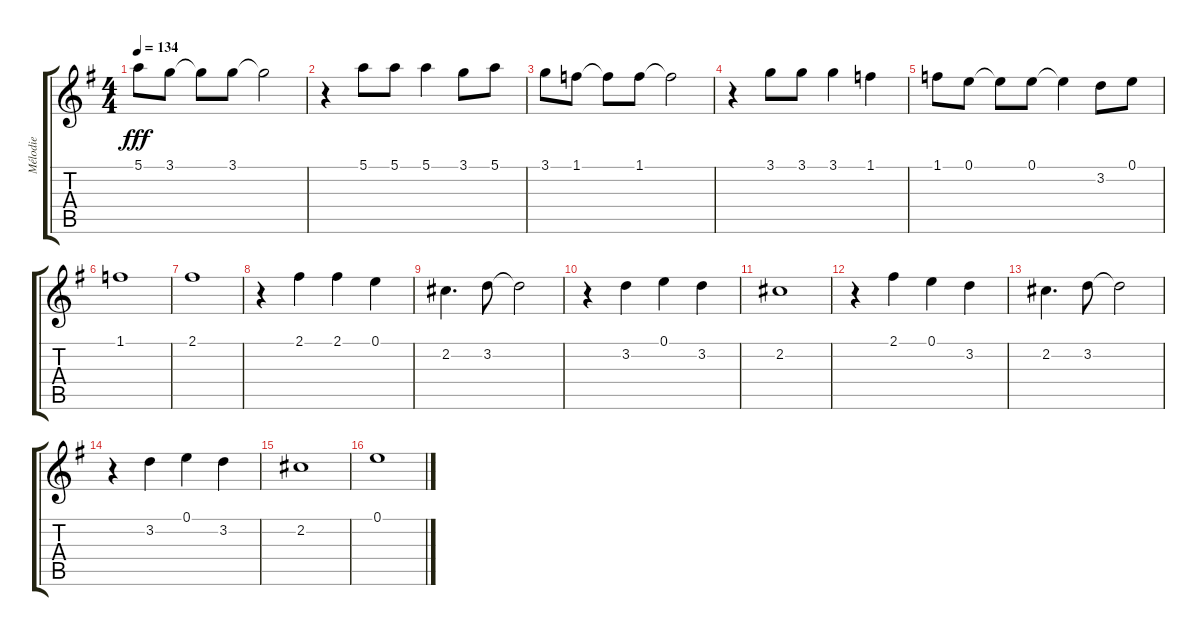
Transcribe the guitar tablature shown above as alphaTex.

\track ("Mélodie" "Mélodie") {instrument electricguitarjazz}
\staff {score tabs}
\tuning (E4 B3 G3 D3 A2 E2) {hide}
\ts (4 4)
\tempo 134
\clef g2
\ks g
5.1.8{dy fff} 3.1.8 3.1{t}.8 3.1.8 3.1{t}.2 |
r.4 5.1.8 5.1.8 5.1.4 3.1.8 5.1.8 |
3.1.8 1.1.8 1.1{t}.8 1.1.8 1.1{t}.2 |
r.4 3.1.8 3.1.8 3.1.4 1.1.4 |
1.1.8 0.1.8 0.1{t}.8 0.1.8 0.1{t}.4 3.2.8 0.1.8 |
1.1.1 |
2.1.1 |
r.4 2.1.4 2.1.4 0.1.4 |
2.2.4{d} 3.2.8 3.2{t}.2 |
r.4 3.2.4 0.1.4 3.2.4 |
2.2.1 |
r.4 2.1.4 0.1.4 3.2.4 |
2.2.4{d} 3.2.8 3.2{t}.2 |
r.4 3.2.4 0.1.4 3.2.4 |
2.2.1 |
0.1.1
